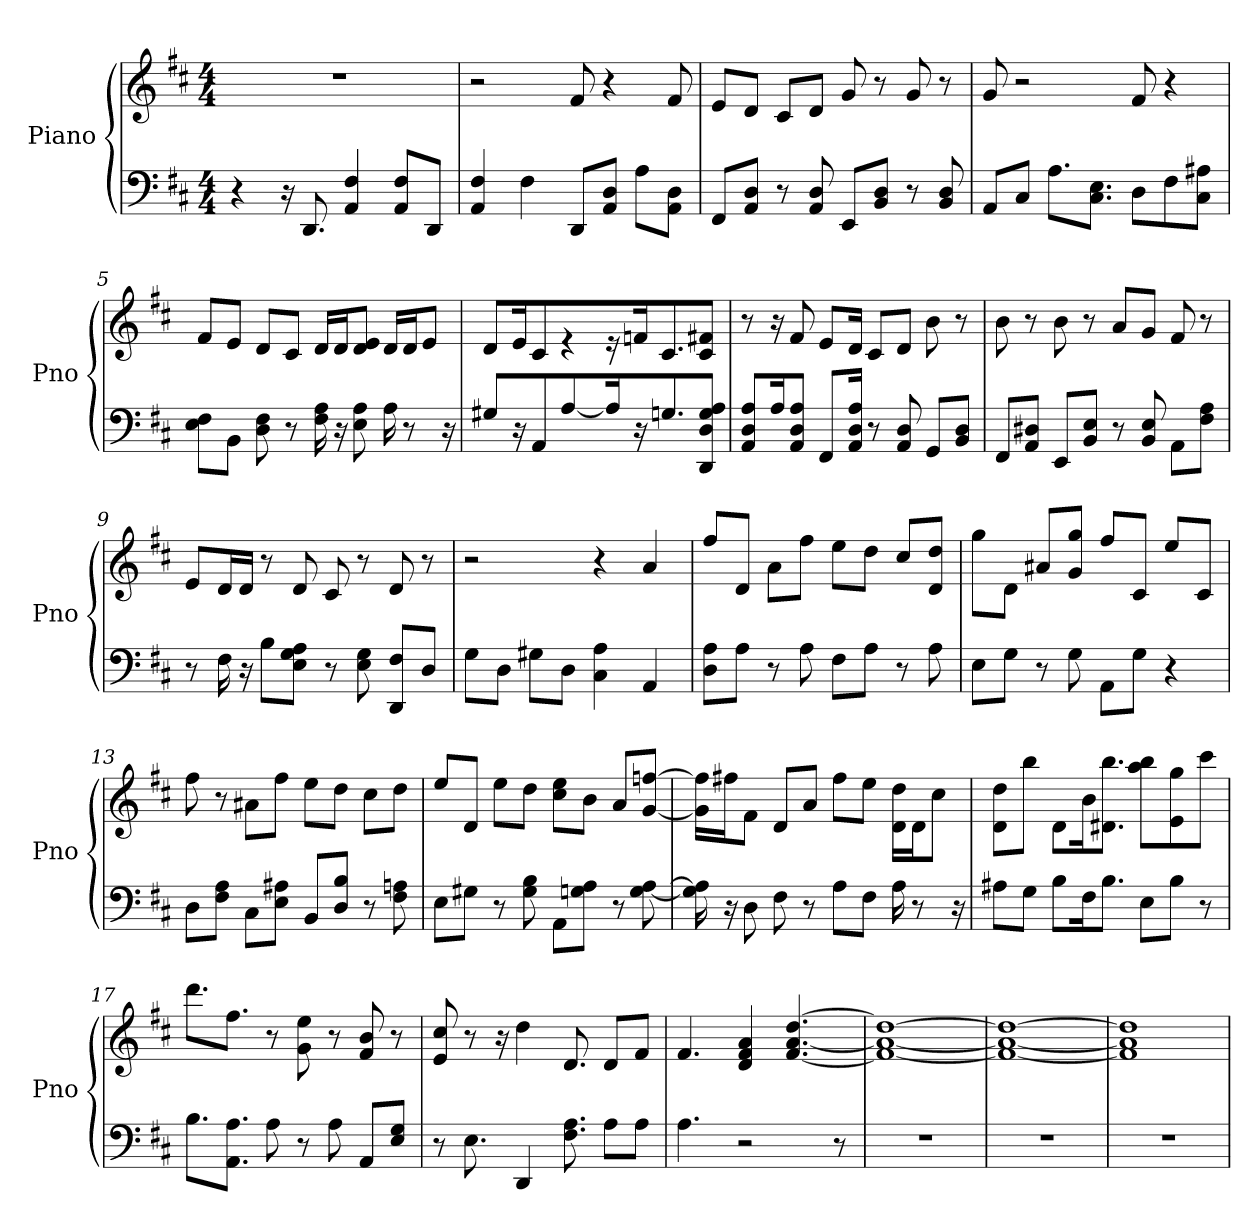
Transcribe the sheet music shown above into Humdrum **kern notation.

**kern	**kern
*part1	*part1
*staff2	*staff1
*I"Piano	*
*I'Pno	*
*clefF4	*clefG2
*k[f#c#]	*k[f#c#]
*D:	*D:
*M4/4	*M4/4
*MM61	*MM61
=1	=1
4r	1r
16r	.
8.DD	.
4F# 4AA	.
8AA/ 8F#/L	.
8DD/J	.
=2	=2
4AA 4F#	2r
4F#	.
8DD/L	8f#
8AA/ 8D/J	4r
8A\L	.
8AA\ 8D\J	8f#
=3	=3
8FF#/L	8e/L
8AA/ 8D/J	8d/J
8r	8c#/L
8AA 8D	8d/J
8EE/L	8g
8D/ 8BB/J	8r
8r	8g
8BB 8D	8r
=4	=4
8AA/L	8g
8C#/J	2r
8.A\L	.
8.E\ 8.C#\J	.
8D\L	8f#
8F#\	4r
8C#\ 8A#\J	.
=5	=5
8F#\ 8E\L	8f#/L
8BB\J	8e/J
8F# 8D	8d/L
8r	8c#/J
16F# 16A	16d/LL
16r	16d/J
8A 8E	8d/ 8e/J
16A	16d/LL
8r	16d/J
.	8e/J
16r	.
=6	=6
8G#	8d/L
16r	16e/K
8AA	8c#/J
[4A	4r
16A]	16r
16r	16f/KL
8.G	8.c#/J
8G 8A 8D 8DDJ	8c# 8f#J
=7	=7
8AA/ 8A/ 8D/L	8r
16A/K	16r
8D/ 8A/ 8AA/J	8f#
8FF#/L	8e/L
16D/ 16A/ 16AA/Jk	16d/Jk
8r	8c#/L
8AA 8D	8d/J
8GG/L	8b
8BB/ 8D/J	8r
=8	=8
8FF#/L	8b
8D#/ 8AA/J	8r
8EE/L	8b
8BB/ 8E/J	8r
8r	8a/L
8BB 8E	8g/J
8AA\L	8f#
8F#\ 8A\J	8r
=9	=9
8r	8e/L
16F#	16d/L
16r	16d/JJ
8B\L	8r
8A\ 8G\ 8E\J	8d
8r	8c#
8G 8E	8r
8DD/ 8F#/L	8d
8D/J	8r
=10	=10
8G\L	2r
8D\J	.
8G#\L	.
8D\J	.
4A 4C#	4r
4AA	4a
=11	=11
8A\ 8D\L	8ff#/L
8A\J	8d/J
8r	8a\L
8A	8ff#\J
8F#\L	8ee\L
8A\J	8dd\J
8r	8cc#/L
8A	8dd/ 8d/J
=12	=12
8E\L	8gg\L
8G\J	8d\J
8r	8a#/L
8G	8gg/ 8g/J
8AA\L	8ff#/L
8G\J	8c#/J
4r	8ee/L
.	8c#/J
=13	=13
8D\L	8ff#
8F#\ 8A\J	8r
8C#\L	8a#\L
8A#\ 8E\J	8ff#\J
8BB/L	8ee\L
8B/ 8D/J	8dd\J
8r	8cc#\L
8F# 8A	8dd\J
=14	=14
8E\L	8ee/L
8G#\J	8d/J
8r	8ee\L
8B 8G#	8dd\J
8AA\L	8ee\ 8cc#\L
8G\ 8A\J	8b\J
8r	8a/L
[8G [8A	[8ff/ [8g/J
=15	=15
16G] 16A]	16ff]\ 16g]\LL
16r	16ff#\J
8D	8f#\J
8F#	8d/L
8r	8a/J
8A\L	8ff#\L
8F#\J	8ee\J
16A	16dd\ 16d\LL
8r	16d\J
.	8cc#\J
16r	.
=16	=16
8A#\L	8d\ 8dd\L
8G\J	8bb\J
8B\L	8d\L
16F#\K	16b\K
8.B\J	8.d#\ 8.bb\J
8E\L	8bb\ 8aa\L
8B\J	8e\ 8gg\
8r	8ccc#\J
=17	=17
8.B\L	8.ddd\L
8.A\ 8.AA\J	8.ff#\J
8A	8r
8r	8g 8ee
8A	8r
8AA/L	8b 8f#
8G/ 8E/J	8r
=18	=18
8r	8cc# 8e
8.E	8r
.	16r
4DD	4dd
8.F# 8.A	8.d
8A\L	8d/L
8A\J	8f#/J
=19	=19
4.A	4.f#
2r	4a 4d 4f#
.	[4.dd [4.a [4.f#
8r	.
=20	=20
1r	1dd_ 1a_ 1f#_
=21	=21
1r	1dd_ 1a_ 1f#_
=22	=22
1r	1dd] 1a] 1f#]
=	=
*-	*-
